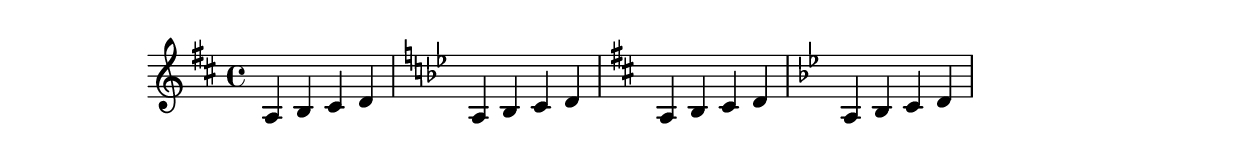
%% DO NOT EDIT this file manually; it is automatically
%% generated from LSR http://lsr.dsi.unimi.it
%% Make any changes in LSR itself, or in Documentation/snippets/new/ ,
%% and then run scripts/auxiliar/makelsr.py
%%
%% This file is in the public domain.
\version "2.14.2"

\header {
  lsrtags = "pitches, automatic-notation"

%% Translation of GIT committish: 6977ddc9a3b63ea810eaecb864269c7d847ccf98
doctitlees = "Evitar que se impriman becuadros cuando cambia la armadura"

texidoces = "

Cuando cambia la armadura de la tonalidad, se imprimen becuadros
automáticamente para cancelar las alteraciones de las armaduras
anteriores.  Esto se puede evitar estableciendo al valor @qq{falso} la
propiedad @code{printKeyCancellation} del contexto @code{Staff}.

"


%% Translation of GIT committish: bbf8fd2b5a3ebf20a1fdc91613dc49045a53a270
  texidocit = "
Quando l'armatura di chiave cambia, vengono inseriti automaticamente i
segni di bequadro per annulare le alterazioni di precedenti armature.  Si
può evitare questo comportamento impostando su @code{f} (falso) la proprietà
@code{printKeyCancellation} nel contesto @code{Staff}.

"
  doctitleit = "Impedire l'inserimento dei segni di bequadro quando cambia l'armatura di chiave"

%% Translation of GIT committish: 0a868be38a775ecb1ef935b079000cebbc64de40
doctitlede = "Auflösungzeichen nicht setzen wenn die Tonart wechselt"

texidocde = "
Wenn die Tonart wechselt, werden automatisch Auflösungszeichen ausgegeben,
um Versetzungszeichen der vorherigen Tonart aufzulösen.  Das kann
verhindert werden, indem die @code{printKeyCancellation}-Eigenschaft
im @code{Staff}-Kontext auf \"false\" gesetzt wird.
"

%% Translation of GIT committish: 3b125956b08d27ef39cd48bfa3a2f1e1bb2ae8b4
  texidocfr = "
Après un changement de tonalité, un bécarre est imprimé pour annuler
toute altération précédente.  Ceci peut être supprimé en réglant à
@code{\"false\"} la propriété @code{printKeyCancellation} du contexte
@code{Staff}.

"
  doctitlefr = "Suppression des bécarres superflus après un changement de tonalité"

  texidoc = "
When the key signature changes, natural signs are automatically printed
to cancel any accidentals from previous key signatures.  This may be
prevented by setting to @code{f} the @code{printKeyCancellation}
property in the @code{Staff} context.

"
  doctitle = "Preventing natural signs from being printed when the key signature changes"
} % begin verbatim


\relative c' {
  \key d \major
  a4 b cis d
  \key g \minor
  a4 bes c d
  \set Staff.printKeyCancellation = ##f
  \key d \major
  a4 b cis d
  \key g \minor
  a4 bes c d
}

